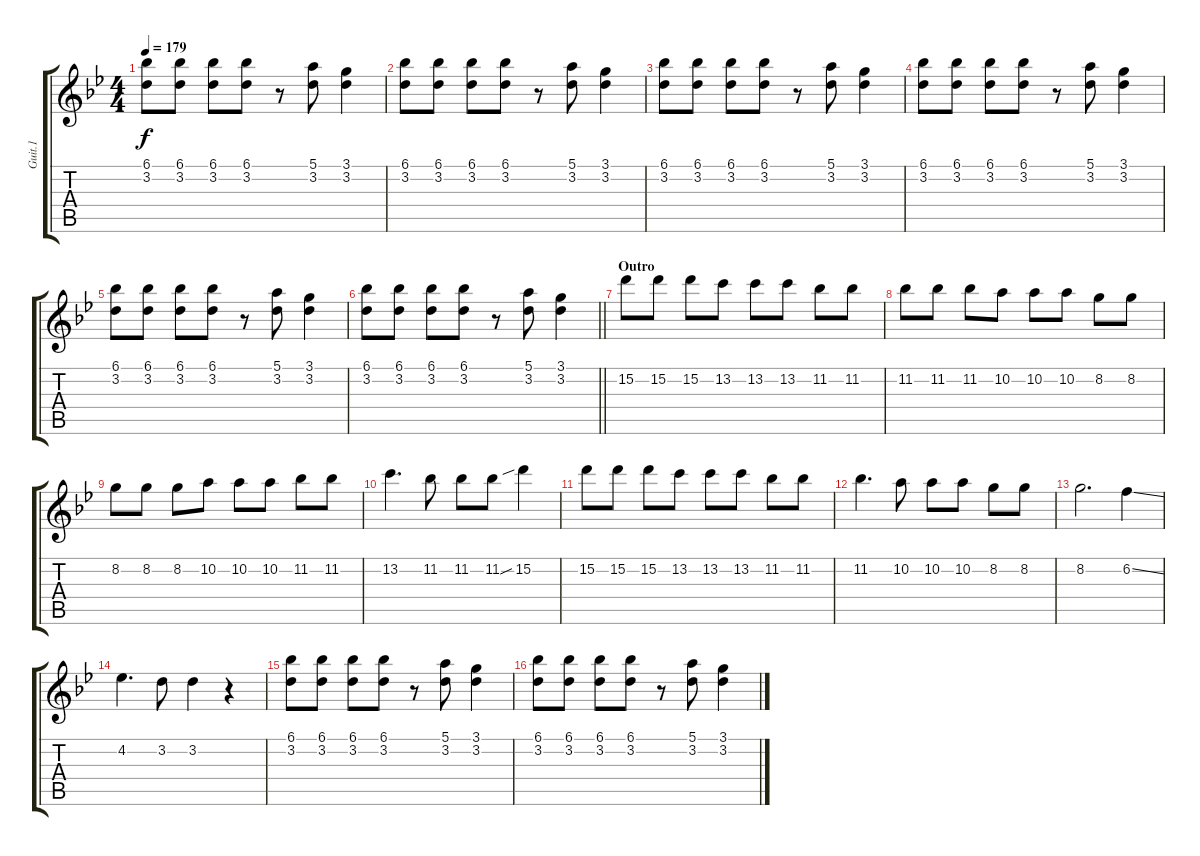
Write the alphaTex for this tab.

\track ("Guit.1" "Guit.1") {instrument electricguitarclean}
\staff {score tabs}
\tuning (E4 B3 G3 D3 A2 E2) {hide}
\ts (4 4)
\tempo 179
\clef g2
\ks bb
(6.1 3.2).8{dy f} (6.1 3.2).8 (6.1 3.2).8 (6.1 3.2).8 r.8 (5.1 3.2).8 (3.1 3.2).4 |
(6.1 3.2).8 (6.1 3.2).8 (6.1 3.2).8 (6.1 3.2).8 r.8 (5.1 3.2).8 (3.1 3.2).4 |
(6.1 3.2).8 (6.1 3.2).8 (6.1 3.2).8 (6.1 3.2).8 r.8 (5.1 3.2).8 (3.1 3.2).4 |
(6.1 3.2).8 (6.1 3.2).8 (6.1 3.2).8 (6.1 3.2).8 r.8 (5.1 3.2).8 (3.1 3.2).4 |
(6.1 3.2).8 (6.1 3.2).8 (6.1 3.2).8 (6.1 3.2).8 r.8 (5.1 3.2).8 (3.1 3.2).4 |
\barLineRight lightlight
(6.1 3.2).8 (6.1 3.2).8 (6.1 3.2).8 (6.1 3.2).8 r.8 (5.1 3.2).8 (3.1 3.2).4 |
\section ("" "Outro")
15.2.8 15.2.8 15.2.8 13.2.8 13.2.8 13.2.8 11.2.8 11.2.8 |
11.2.8 11.2.8 11.2.8 10.2.8 10.2.8 10.2.8 8.2.8 8.2.8 |
8.2.8 8.2.8 8.2.8 10.2.8 10.2.8 10.2.8 11.2.8 11.2.8 |
13.2.4{d} 11.2.8 11.2.8 11.2.8 15.2{sib}.4 |
15.2.8 15.2.8 15.2.8 13.2.8 13.2.8 13.2.8 11.2.8 11.2.8 |
11.2.4{d} 10.2.8 10.2.8 10.2.8 8.2.8 8.2.8 |
8.2.2{d} 6.2{ss}.4 |
4.2.4{d} 3.2.8 3.2.4 r.4 |
(6.1 3.2).8 (6.1 3.2).8 (6.1 3.2).8 (6.1 3.2).8 r.8 (5.1 3.2).8 (3.1 3.2).4 |
(6.1 3.2).8 (6.1 3.2).8 (6.1 3.2).8 (6.1 3.2).8 r.8 (5.1 3.2).8 (3.1 3.2).4
